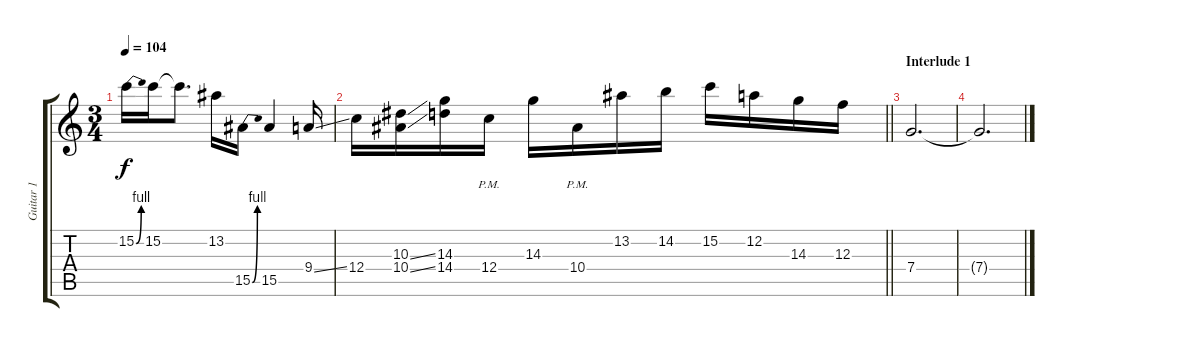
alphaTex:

\track ("Guitar 1" "Guitar 1") {instrument distortionguitar}
\staff {score tabs}
\tuning (D4 A3 F3 C3 G2 C2) {hide}
\ts (3 4)
\tempo 104
\clef g2
\ks c
15.2{be (bend 0 0 60 4)}.16{dy f} 15.2.16 15.2{t}.8{d} 13.2.16 15.5{be (bend 0 0 60 4)}.16 15.5.4 9.4{ss}.16 |
\barLineRight lightlight
12.4.16 (10.3{ss} 10.4{ss}).16 (14.3 14.4).16 12.4{pm}.16 14.3.16 10.4{pm}.16 13.2.16 14.2.16 15.2.16 12.2.16 14.3.16 12.3.16 |
\section ("" "Interlude 1")
7.4.2{d} |
7.4{t}.2{d}
